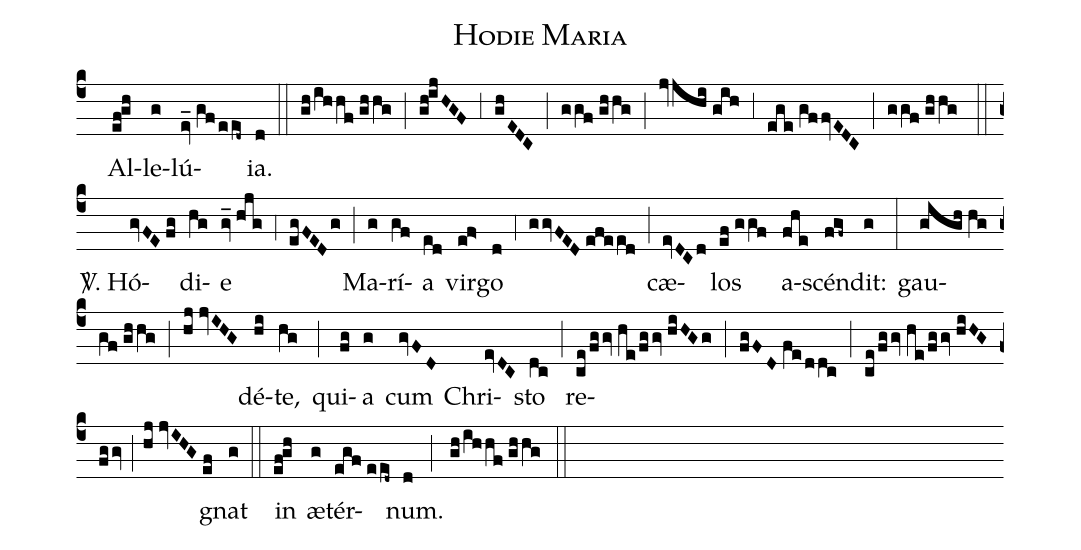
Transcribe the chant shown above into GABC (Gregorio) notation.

name:Hodie Maria;
mode:VIII;
office-part:Alleluia;
%%
(c4) () Al(ef!gh)le(g)lú(ev_//gf/eed~)ia.(d) (::) (gh/ihhf//ghhg) (;) (gh!ijHGF) (,3) (ghEDC) (;) (ggf//ghhg) (;) (jvjhi//gih) (,3) (ege//gffvEDC) (;) (ggf//ghhg) (::) <sp>V/</sp>. Hó(gvFE//fg)di(hg)e(gv_//hjg) (,4) (egFEDg) (;) Ma(g)rí(gf)a(ed) vir(ef>)go(d) (,4) (ggvFED//efeed) (;) cæ(evDCd)los(ef//ggf) a(fhe)scén(fgf~)dit:(g) (:) gau(gigh//hggf//ghhg)(;)(hj//jvIHG)dé(hi)te,(hg) (;) qui(fg)a(g) cum(gvFD) Chri(evDC)sto(dc) (;) re(ce/fggv//he/fggv//hiHGg)(;)(fgFD//fe/ddc)(;)(ce/fggv//he/fggv//hiHG//fggv;hj//jvIHG//ef)gnat(g) (::) in(ef!gh) æ(g)tér(egf//eed~)num.(d) (;) (gh/ihhf//ghhg) (::)
